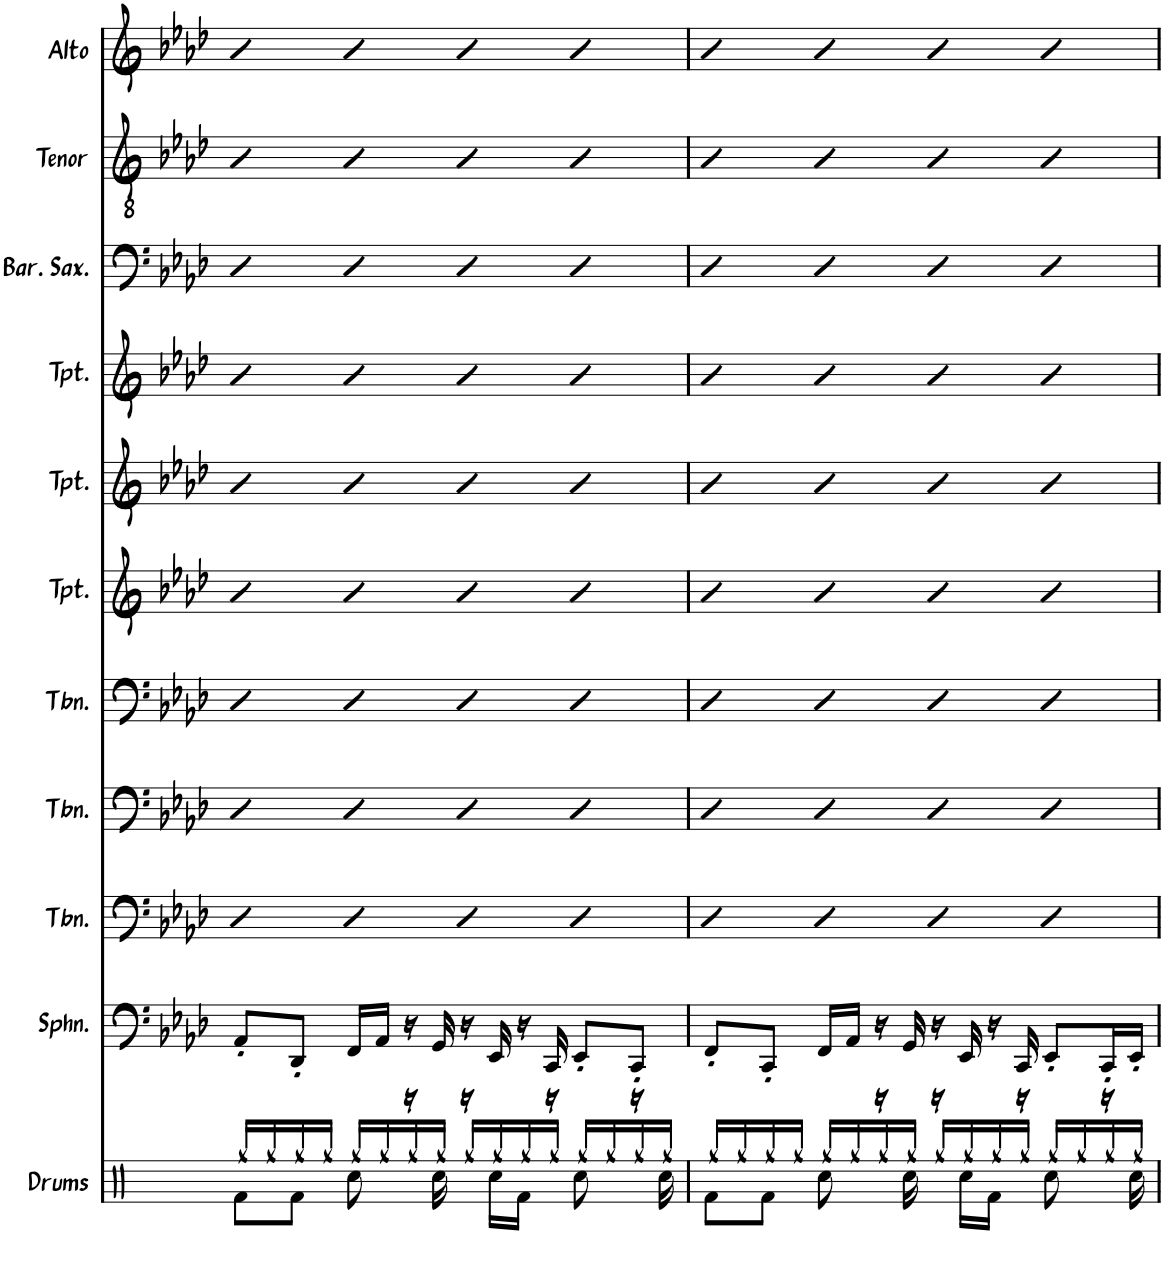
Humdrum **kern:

**kern	**kern	**kern	**kern	**kern	**kern	**kern	**kern	**kern	**kern	**kern
*part11	*part10	*part9	*part8	*part7	*part6	*part5	*part4	*part3	*part2	*part1
*staff11	*staff10	*staff9	*staff8	*staff7	*staff6	*staff5	*staff4	*staff3	*staff2	*staff1
*I"Drums	*I"Sousaphone	*I"Trombone	*I"Trombone	*I"Trombone	*I"Trumpet	*I"Trumpet	*I"Trumpet	*I"Baritone Saxophone	*I"Tenor Sax	*I"Alto Sax
*I'Drums	*I'Sphn.	*I'Tbn.	*I'Tbn.	*I'Tbn.	*I'Tpt.	*I'Tpt.	*I'Tpt.	*I'Bar. Sax.	*I'Tenor	*I'Alto
!!LO:PB:g=z
*clefX	*clefF4	*clefF4	*clefF4	*clefF4	*clefG2	*clefG2	*clefG2	*clefF4	*clefGv2	*clefG2
*	*	*	*	*	*ITrd1c2	*ITrd1c2	*ITrd1c2	*ITrd12c21	*ITrd8c14	*ITrd5c9
*k[]	*k[b-e-a-d-]	*k[b-e-a-d-]	*k[b-e-a-d-]	*k[b-e-a-d-]	*k[b-e-a-d-]	*k[b-e-a-d-]	*k[b-e-a-d-]	*k[b-e-a-d-]	*k[b-e-a-d-]	*k[b-e-a-d-]
*M4/4	*M4/4	*M4/4	*M4/4	*M4/4	*M4/4	*M4/4	*M4/4	*M4/4	*M4/4	*M4/4
=38	=38	=38	=38	=38	=38	=38	=38	=38	=38	=38
*^	*	*	*	*	*	*	*	*	*	*
8Rf\L	16Rgg/LL	8AA-'/L	4D-	4D-	4D-	4b-	4b-	4b-	4D-	4B-	4b-
.	16Rgg/	.	.	.	.	.	.	.	.	.	.
8Rf\J	16Rgg/	8DD-'/J	.	.	.	.	.	.	.	.	.
.	16Rgg/JJ	.	.	.	.	.	.	.	.	.	.
8Rcc\	16Rgg/LL	16FF/LL	4D-	4D-	4D-	4b-	4b-	4b-	4D-	4B-	4b-
.	16Rgg/	16AA-/JJ	.	.	.	.	.	.	.	.	.
16r	16Rgg/	16r	.	.	.	.	.	.	.	.	.
16Rcc\	16Rgg/JJ	16GG/	.	.	.	.	.	.	.	.	.
16r	16Rgg/LL	16r	4D-	4D-	4D-	4b-	4b-	4b-	4D-	4B-	4b-
16Rcc\LL	16Rgg/	16EE-/	.	.	.	.	.	.	.	.	.
16Rf\JJ	16Rgg/	16r	.	.	.	.	.	.	.	.	.
16r	16Rgg/JJ	16CC/	.	.	.	.	.	.	.	.	.
8Rcc\	16Rgg/LL	8EE-'/L	4D-	4D-	4D-	4b-	4b-	4b-	4D-	4B-	4b-
.	16Rgg/	.	.	.	.	.	.	.	.	.	.
16r	16Rgg/	8CC'/J	.	.	.	.	.	.	.	.	.
16Rcc\	16Rgg/JJ	.	.	.	.	.	.	.	.	.	.
=39	=39	=39	=39	=39	=39	=39	=39	=39	=39	=39	=39
8Rf\L	16Rgg/LL	8FF'/L	4D-	4D-	4D-	4b-	4b-	4b-	4D-	4B-	4b-
.	16Rgg/	.	.	.	.	.	.	.	.	.	.
8Rf\J	16Rgg/	8CC'/J	.	.	.	.	.	.	.	.	.
.	16Rgg/JJ	.	.	.	.	.	.	.	.	.	.
8Rcc\	16Rgg/LL	16FF/LL	4D-	4D-	4D-	4b-	4b-	4b-	4D-	4B-	4b-
.	16Rgg/	16AA-/JJ	.	.	.	.	.	.	.	.	.
16r	16Rgg/	16r	.	.	.	.	.	.	.	.	.
16Rcc\	16Rgg/JJ	16GG/	.	.	.	.	.	.	.	.	.
16r	16Rgg/LL	16r	4D-	4D-	4D-	4b-	4b-	4b-	4D-	4B-	4b-
16Rcc\LL	16Rgg/	16EE-/	.	.	.	.	.	.	.	.	.
16Rf\JJ	16Rgg/	16r	.	.	.	.	.	.	.	.	.
16r	16Rgg/JJ	16CC/	.	.	.	.	.	.	.	.	.
8Rcc\	16Rgg/LL	8EE-'/L	4D-	4D-	4D-	4b-	4b-	4b-	4D-	4B-	4b-
.	16Rgg/	.	.	.	.	.	.	.	.	.	.
16r	16Rgg/	16CC'/L	.	.	.	.	.	.	.	.	.
16Rcc\	16Rgg/JJ	16EE-'/JJ	.	.	.	.	.	.	.	.	.
*v	*v	*	*	*	*	*	*	*	*	*	*
=	=	=	=	=	=	=	=	=	=	=
*-	*-	*-	*-	*-	*-	*-	*-	*-	*-	*-
